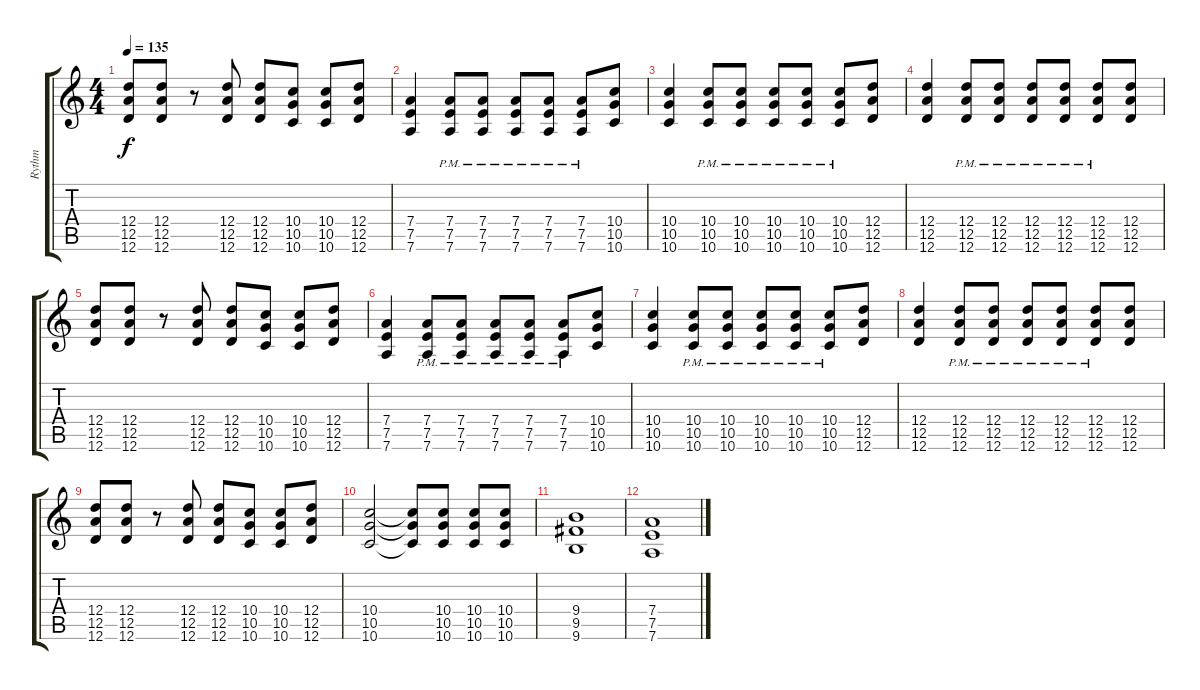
\track ("Rythm" "Rythm") {instrument distortionguitar}
\staff {score tabs}
\tuning (E4 B3 G3 D3 A2 D2) {hide}
\ts (4 4)
\tempo 135
\clef g2
\ks c
(12.4 12.5 12.6).8{dy f} (12.4 12.5 12.6).8 r.8 (12.4 12.5 12.6).8 (12.4 12.5 12.6).8 (10.4 10.5 10.6).8 (10.4 10.5 10.6).8 (12.4 12.5 12.6).8 |
(7.4 7.5 7.6).4 (7.4{pm} 7.5{pm} 7.6{pm}).8 (7.4{pm} 7.5{pm} 7.6{pm}).8 (7.4{pm} 7.5{pm} 7.6{pm}).8 (7.4{pm} 7.5{pm} 7.6{pm}).8 (7.4{pm} 7.5{pm} 7.6{pm}).8 (10.4 10.5 10.6).8 |
(10.4 10.5 10.6).4 (10.4{pm} 10.5{pm} 10.6{pm}).8 (10.4{pm} 10.5{pm} 10.6{pm}).8 (10.4{pm} 10.5{pm} 10.6{pm}).8 (10.4{pm} 10.5{pm} 10.6{pm}).8 (10.4{pm} 10.5{pm} 10.6{pm}).8 (12.4 12.5 12.6).8 |
(12.4 12.5 12.6).4 (12.4{pm} 12.5{pm} 12.6{pm}).8 (12.4{pm} 12.5{pm} 12.6{pm}).8 (12.4{pm} 12.5{pm} 12.6{pm}).8 (12.4{pm} 12.5{pm} 12.6{pm}).8 (12.4{pm} 12.5{pm} 12.6{pm}).8 (12.4 12.5 12.6).8 |
(12.4 12.5 12.6).8 (12.4 12.5 12.6).8 r.8 (12.4 12.5 12.6).8 (12.4 12.5 12.6).8 (10.4 10.5 10.6).8 (10.4 10.5 10.6).8 (12.4 12.5 12.6).8 |
(7.4 7.5 7.6).4 (7.4{pm} 7.5{pm} 7.6{pm}).8 (7.4{pm} 7.5{pm} 7.6{pm}).8 (7.4{pm} 7.5{pm} 7.6{pm}).8 (7.4{pm} 7.5{pm} 7.6{pm}).8 (7.4{pm} 7.5{pm} 7.6{pm}).8 (10.4 10.5 10.6).8 |
(10.4 10.5 10.6).4 (10.4{pm} 10.5{pm} 10.6{pm}).8 (10.4{pm} 10.5{pm} 10.6{pm}).8 (10.4{pm} 10.5{pm} 10.6{pm}).8 (10.4{pm} 10.5{pm} 10.6{pm}).8 (10.4{pm} 10.5{pm} 10.6{pm}).8 (12.4 12.5 12.6).8 |
(12.4 12.5 12.6).4 (12.4{pm} 12.5{pm} 12.6{pm}).8 (12.4{pm} 12.5{pm} 12.6{pm}).8 (12.4{pm} 12.5{pm} 12.6{pm}).8 (12.4{pm} 12.5{pm} 12.6{pm}).8 (12.4{pm} 12.5{pm} 12.6{pm}).8 (12.4 12.5 12.6).8 |
(12.4 12.5 12.6).8 (12.4 12.5 12.6).8 r.8 (12.4 12.5 12.6).8 (12.4 12.5 12.6).8 (10.4 10.5 10.6).8 (10.4 10.5 10.6).8 (12.4 12.5 12.6).8 |
(10.4 10.5 10.6).2 (10.4{t} 10.5{t} 10.6{t}).8 (10.4 10.5 10.6).8 (10.4 10.5 10.6).8 (10.4 10.5 10.6).8 |
(9.4 9.5 9.6).1 |
(7.4 7.5 7.6).1
